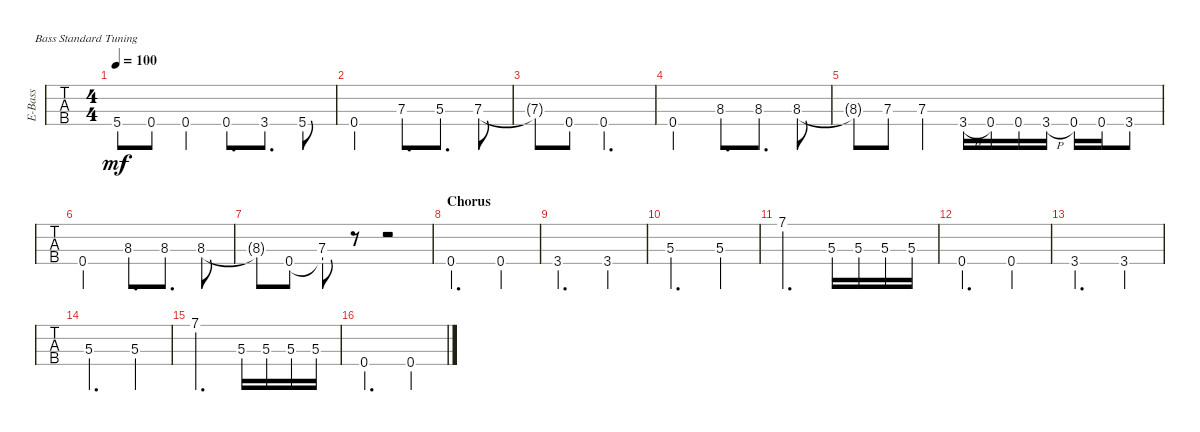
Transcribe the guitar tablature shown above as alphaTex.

\defaultSystemsLayout 4
\bracketExtendMode groupsimilarinstruments
\otherSystemsTrackNameOrientation horizontal
\track ("Cole Train" "E-Bass") {instrument electricbassfinger}
\staff {tabs}
\tuning (G2 D2 A1 E1)
\ts (4 4)
\tempo 100
\clef f4
\ks c
5.4{t}.8{dy mf} 0.4.8 0.4.4 0.4.8{d} 3.4.8{d} 5.4.8 |
0.4.2 7.3.8{d} 5.3.8{d} 7.3.8 |
7.3{t}.8 0.4.8 0.4.2{d} |
0.4.2 8.3.8{d} 8.3.8{d} 8.3.8 |
8.3{t}.8 7.3.8 7.3.4 3.4{h}.16 0.4.16 0.4.16 3.4{h}.16 0.4.16 0.4.16 3.4.8 |
0.4.2 8.3.8{d} 8.3.8{d} 8.3.8 |
8.3{t}.8 0.4.8 (7.3 0.4{t}).8 r.8 r.2 |
\section ("" "Chorus")
0.4.2{d} 0.4.4 |
3.4.2{d} 3.4.4 |
5.3.2{d} 5.3.4 |
7.1.2{d} 5.3.16 5.3.16 5.3.16 5.3.16 |
0.4.2{d} 0.4.4 |
3.4.2{d} 3.4.4 |
5.3.2{d} 5.3.4 |
7.1.2{d} 5.3.16 5.3.16 5.3.16 5.3.16 |
0.4.2{d} 0.4.4
